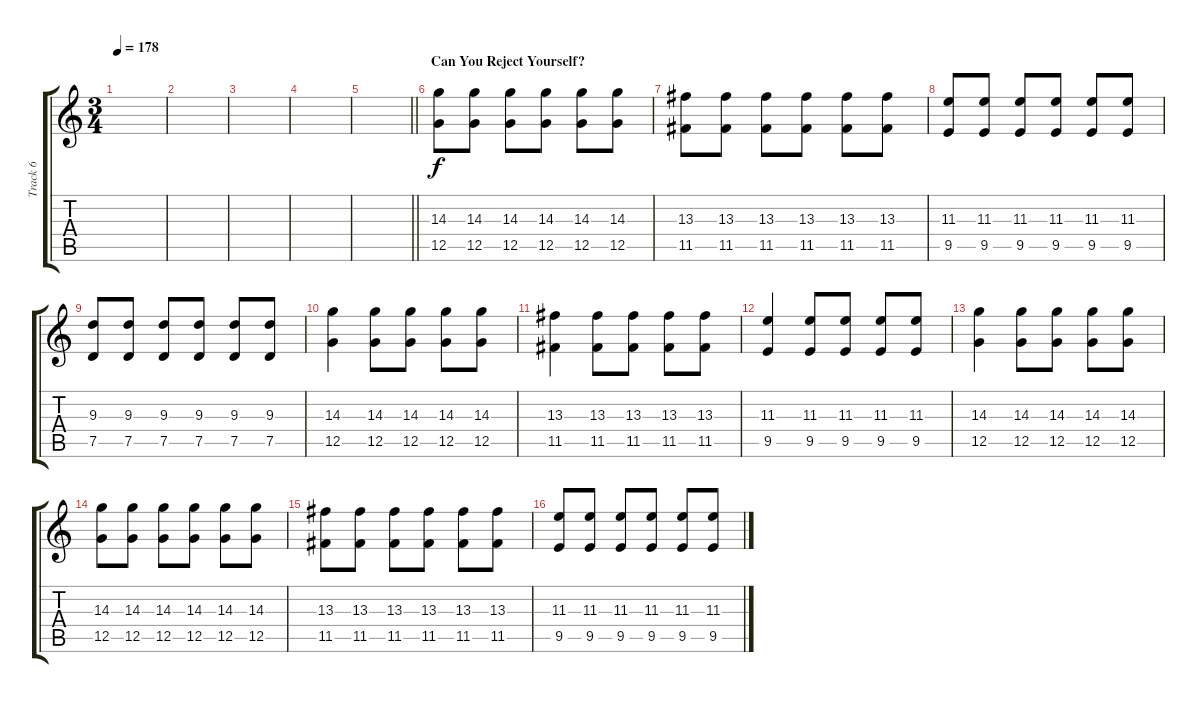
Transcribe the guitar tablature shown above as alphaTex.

\track ("Track 6" "Track 6") {instrument distortionguitar}
\staff {score tabs}
\tuning (D4 A3 F3 C3 G2 C2) {hide}
\ts (3 4)
\tempo 178
\clef g2
\ks c
|
|
|
|
\barLineRight lightlight
|
\section ("" "Can You Reject Yourself?")
(14.3 12.5).8 (14.3 12.5).8 (14.3 12.5).8 (14.3 12.5).8 (14.3 12.5).8 (14.3 12.5).8 |
(13.3 11.5).8 (13.3 11.5).8 (13.3 11.5).8 (13.3 11.5).8 (13.3 11.5).8 (13.3 11.5).8 |
(11.3 9.5).8 (11.3 9.5).8 (11.3 9.5).8 (11.3 9.5).8 (11.3 9.5).8 (11.3 9.5).8 |
(9.3 7.5).8 (9.3 7.5).8 (9.3 7.5).8 (9.3 7.5).8 (9.3 7.5).8 (9.3 7.5).8 |
(14.3 12.5).4 (14.3 12.5).8 (14.3 12.5).8 (14.3 12.5).8 (14.3 12.5).8 |
(13.3 11.5).4 (13.3 11.5).8 (13.3 11.5).8 (13.3 11.5).8 (13.3 11.5).8 |
(11.3 9.5).4 (11.3 9.5).8 (11.3 9.5).8 (11.3 9.5).8 (11.3 9.5).8 |
(14.3 12.5).4 (14.3 12.5).8 (14.3 12.5).8 (14.3 12.5).8 (14.3 12.5).8 |
(14.3 12.5).8 (14.3 12.5).8 (14.3 12.5).8 (14.3 12.5).8 (14.3 12.5).8 (14.3 12.5).8 |
(13.3 11.5).8 (13.3 11.5).8 (13.3 11.5).8 (13.3 11.5).8 (13.3 11.5).8 (13.3 11.5).8 |
(11.3 9.5).8 (11.3 9.5).8 (11.3 9.5).8 (11.3 9.5).8 (11.3 9.5).8 (11.3 9.5).8
